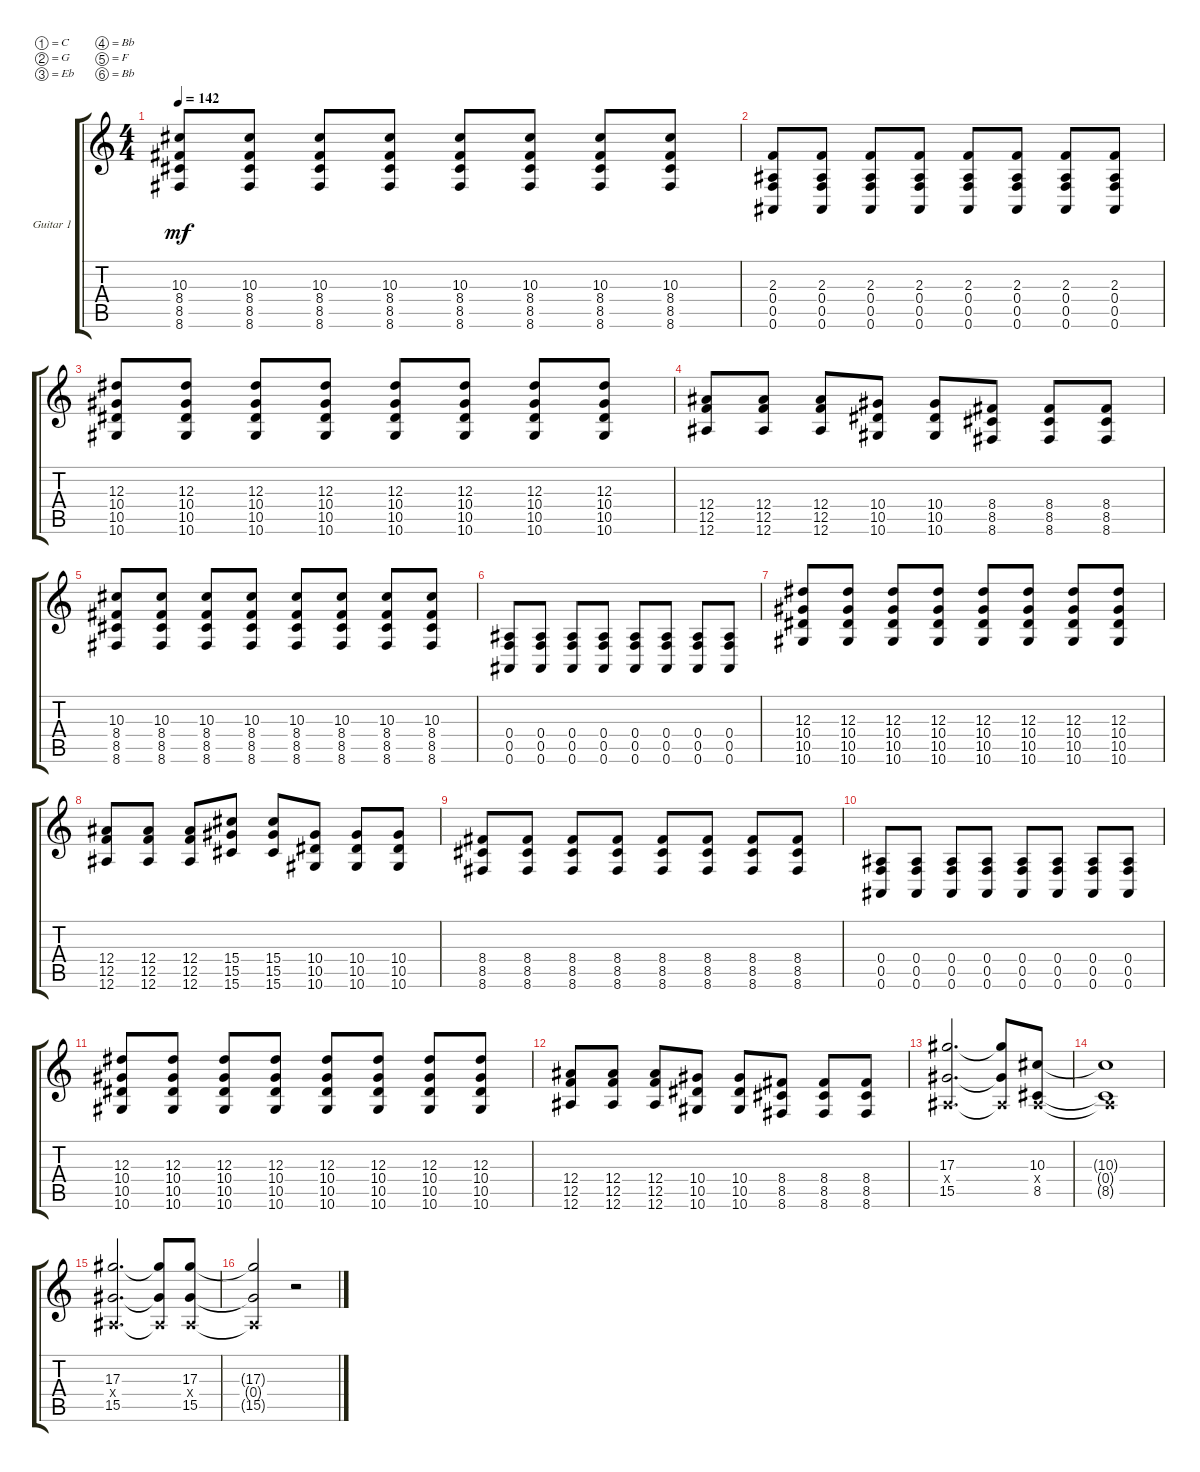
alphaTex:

\defaultSystemsLayout 4
\bracketExtendMode groupsimilarinstruments
\firstSystemTrackNameOrientation horizontal
\otherSystemsTrackNameOrientation horizontal
\track ("Guitar 1" "Guitar 1") {instrument overdrivenguitar}
\staff {score tabs}
\tuning (C4 G3 Eb3 Bb2 F2 Bb1)
\ts (4 4)
\tempo 142
\clef g2
\ks c
(8.5 8.4 8.6 10.3).8{dy mf} (8.5 8.4 8.6 10.3).8 (8.5 8.4 8.6 10.3).8 (8.5 8.4 8.6 10.3).8 (8.5 8.4 8.6 10.3).8 (8.5 8.4 8.6 10.3).8 (8.5 8.4 8.6 10.3).8 (8.5 8.4 8.6 10.3).8 |
(0.6 0.4 0.5 2.3).8 (0.6 0.4 0.5 2.3).8 (0.6 0.4 0.5 2.3).8 (0.6 0.4 0.5 2.3).8 (0.6 0.4 0.5 2.3).8 (0.6 0.4 0.5 2.3).8 (0.6 0.4 0.5 2.3).8 (0.6 0.5 0.4 2.3).8 |
(10.4 10.5 10.6 12.3).8 (10.6 10.5 10.4 12.3).8 (10.4 10.5 10.6 12.3).8 (10.6 10.5 10.4 12.3).8 (10.4 10.5 10.6 12.3).8 (10.6 10.5 10.4 12.3).8 (10.4 10.5 10.6 12.3).8 (10.6 10.5 10.4 12.3).8 |
(12.6 12.5 12.4).8 (12.6 12.5 12.4).8 (12.6 12.5 12.4).8 (10.6 10.5 10.4).8 (10.6 10.4 10.5).8 (8.6 8.5 8.4).8 (8.6 8.4 8.5).8 (8.6 8.5 8.4).8 |
(8.5 8.4 8.6 10.3).8 (8.5 8.4 8.6 10.3).8 (8.5 8.4 8.6 10.3).8 (8.5 8.4 8.6 10.3).8 (8.5 8.4 8.6 10.3).8 (8.5 8.4 8.6 10.3).8 (8.5 8.4 8.6 10.3).8 (8.5 8.4 8.6 10.3).8 |
(0.6 0.4 0.5).8 (0.6 0.4 0.5).8 (0.6 0.4 0.5).8 (0.6 0.4 0.5).8 (0.6 0.4 0.5).8 (0.6 0.4 0.5).8 (0.6 0.4 0.5).8 (0.6 0.5 0.4).8 |
(10.4 10.5 10.6 12.3).8 (10.6 10.5 10.4 12.3).8 (10.4 10.5 10.6 12.3).8 (10.6 10.5 10.4 12.3).8 (10.4 10.5 10.6 12.3).8 (10.6 10.5 10.4 12.3).8 (10.4 10.5 10.6 12.3).8 (10.6 10.5 10.4 12.3).8 |
(12.6 12.5 12.4).8 (12.6 12.5 12.4).8 (12.6 12.5 12.4).8 (15.6 15.5 15.4).8 (15.6 15.4 15.5).8 (10.6 10.5 10.4).8 (10.6 10.4 10.5).8 (10.6 10.5 10.4).8 |
(8.5 8.4 8.6).8 (8.5 8.4 8.6).8 (8.5 8.4 8.6).8 (8.5 8.4 8.6).8 (8.5 8.4 8.6).8 (8.5 8.4 8.6).8 (8.5 8.4 8.6).8 (8.5 8.4 8.6).8 |
(0.6 0.4 0.5).8 (0.6 0.4 0.5).8 (0.6 0.4 0.5).8 (0.6 0.4 0.5).8 (0.6 0.4 0.5).8 (0.6 0.4 0.5).8 (0.6 0.4 0.5).8 (0.6 0.5 0.4).8 |
(10.4 10.5 10.6 12.3).8 (10.6 10.5 10.4 12.3).8 (10.4 10.5 10.6 12.3).8 (10.6 10.5 10.4 12.3).8 (10.4 10.5 10.6 12.3).8 (10.6 10.5 10.4 12.3).8 (10.4 10.5 10.6 12.3).8 (10.6 10.5 10.4 12.3).8 |
(12.6 12.5 12.4).8 (12.6 12.5 12.4).8 (12.6 12.5 12.4).8 (10.6 10.5 10.4).8 (10.6 10.4 10.5).8 (8.6 8.5 8.4).8 (8.6 8.4 8.5).8 (8.6 8.5 8.4).8 |
(17.3 15.5 0.4{x}).2{d} (15.5{t} 0.4{x t} 17.3{t}).8 (10.3 8.5 0.4{x}).8 |
(8.5{t} 0.4{x t} 10.3{t}).1 |
(15.5 0.4{x} 17.3).2{d} (17.3{t} 0.4{x t} 15.5{t}).8 (17.3 0.4{x} 15.5).8 |
(17.3{t} 0.4{x t} 15.5{t}).2 r.2
